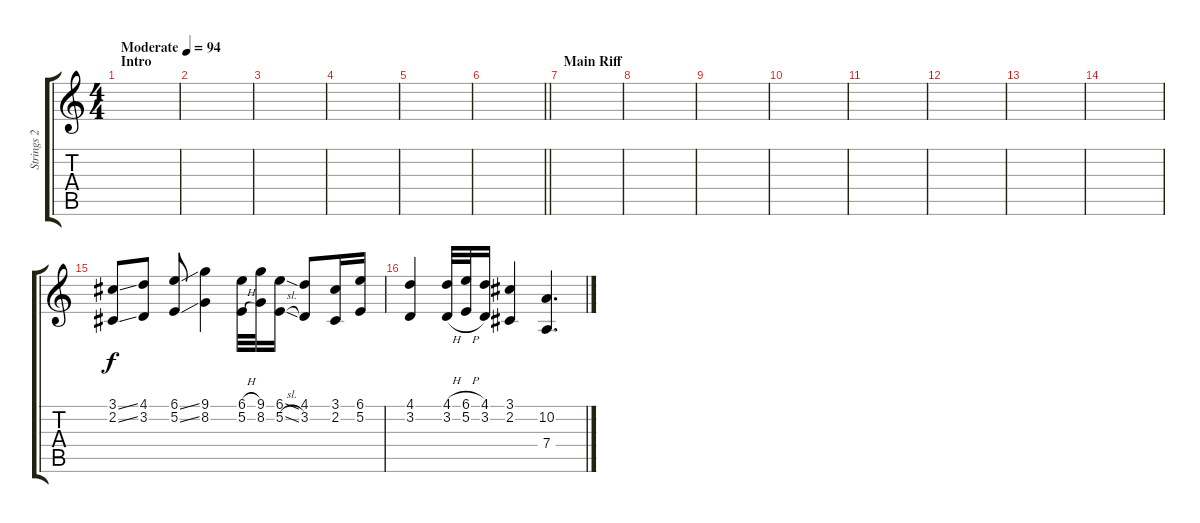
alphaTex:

\track ("Strings 2" "Strings 2") {instrument stringensemble1}
\staff {score tabs}
\tuning (Bb4 B3 G3 D3 A2 E2) {hide}
\ts (4 4)
\section ("" "Intro")
\tempo (94 "Moderate")
\clef g2
\ks c
|
|
|
|
|
\barLineRight lightlight
|
\section ("" "Main Riff")
|
|
|
|
|
|
|
|
(3.1{ss} 2.2{ss}).8{instrument stringensemble1} (4.1 3.2).8 (6.1{ss} 5.2{ss}).8 (9.1 8.2).4 (6.1{h} 5.2{h}).32 (9.1 8.2).32 (6.1{ss} 5.2{sl}).16 (4.1 3.2).8 (3.1 2.2).16 (6.1 5.2).16 |
(4.1 3.2).4 (4.1{h} 3.2{h}).32 (6.1{h} 5.2{h}).32 (4.1 3.2).16 (3.1 2.2).4 (10.2 7.4).4{d}
